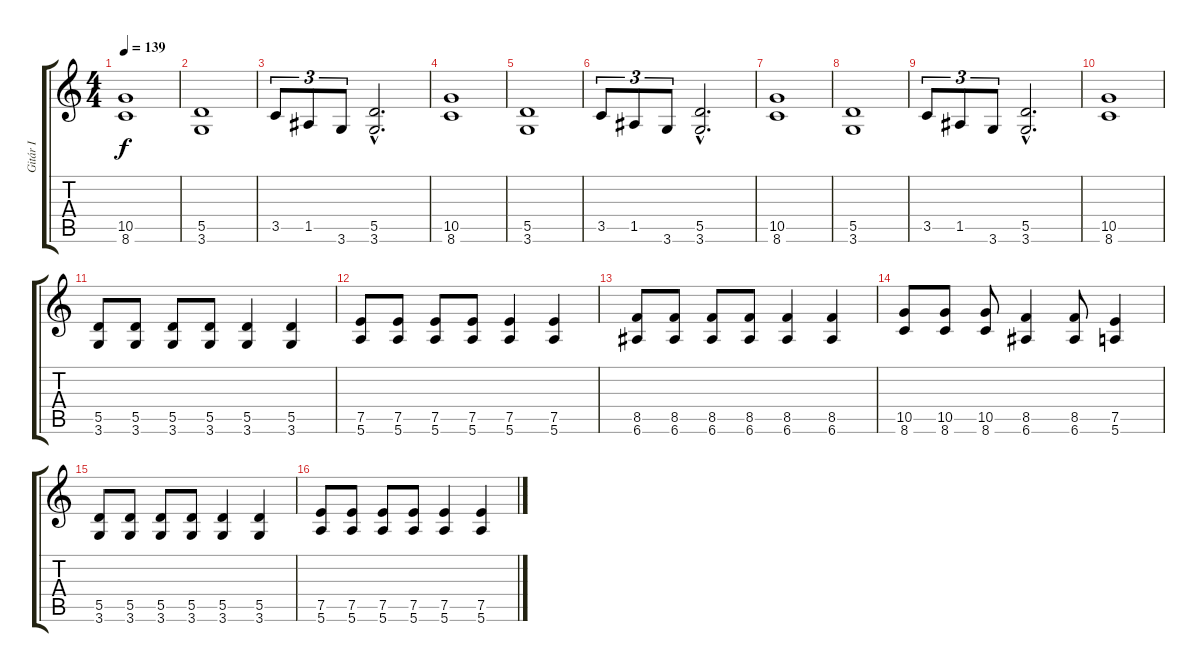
\track ("Gitár I" "Gitár I") {instrument overdrivenguitar}
\staff {score tabs}
\tuning (E4 B3 G3 D3 A2 E2) {hide}
\ts (4 4)
\tempo 139
\clef g2
\ks c
(10.5 8.6).1{dy f} |
(5.5 3.6).1 |
3.5.8{tu (3 2)} 1.5.8{tu (3 2)} 3.6.8{tu (3 2)} (5.5{hac} 3.6{hac}).2{d} |
(10.5 8.6).1 |
(5.5 3.6).1 |
3.5.8{tu (3 2)} 1.5.8{tu (3 2)} 3.6.8{tu (3 2)} (5.5{hac} 3.6{hac}).2{d} |
(10.5 8.6).1 |
(5.5 3.6).1 |
3.5.8{tu (3 2)} 1.5.8{tu (3 2)} 3.6.8{tu (3 2)} (5.5{hac} 3.6{hac}).2{d} |
(10.5 8.6).1 |
(5.5 3.6).8 (5.5 3.6).8 (5.5 3.6).8 (5.5 3.6).8 (5.5 3.6).4 (5.5 3.6).4 |
(7.5 5.6).8 (7.5 5.6).8 (7.5 5.6).8 (7.5 5.6).8 (7.5 5.6).4 (7.5 5.6).4 |
(8.5 6.6).8 (8.5 6.6).8 (8.5 6.6).8 (8.5 6.6).8 (8.5 6.6).4 (8.5 6.6).4 |
(10.5 8.6).8 (10.5 8.6).8 (10.5 8.6).8 (8.5 6.6).4 (8.5 6.6).8 (7.5 5.6).4 |
(5.5 3.6).8 (5.5 3.6).8 (5.5 3.6).8 (5.5 3.6).8 (5.5 3.6).4 (5.5 3.6).4 |
(7.5 5.6).8 (7.5 5.6).8 (7.5 5.6).8 (7.5 5.6).8 (7.5 5.6).4 (7.5 5.6).4
